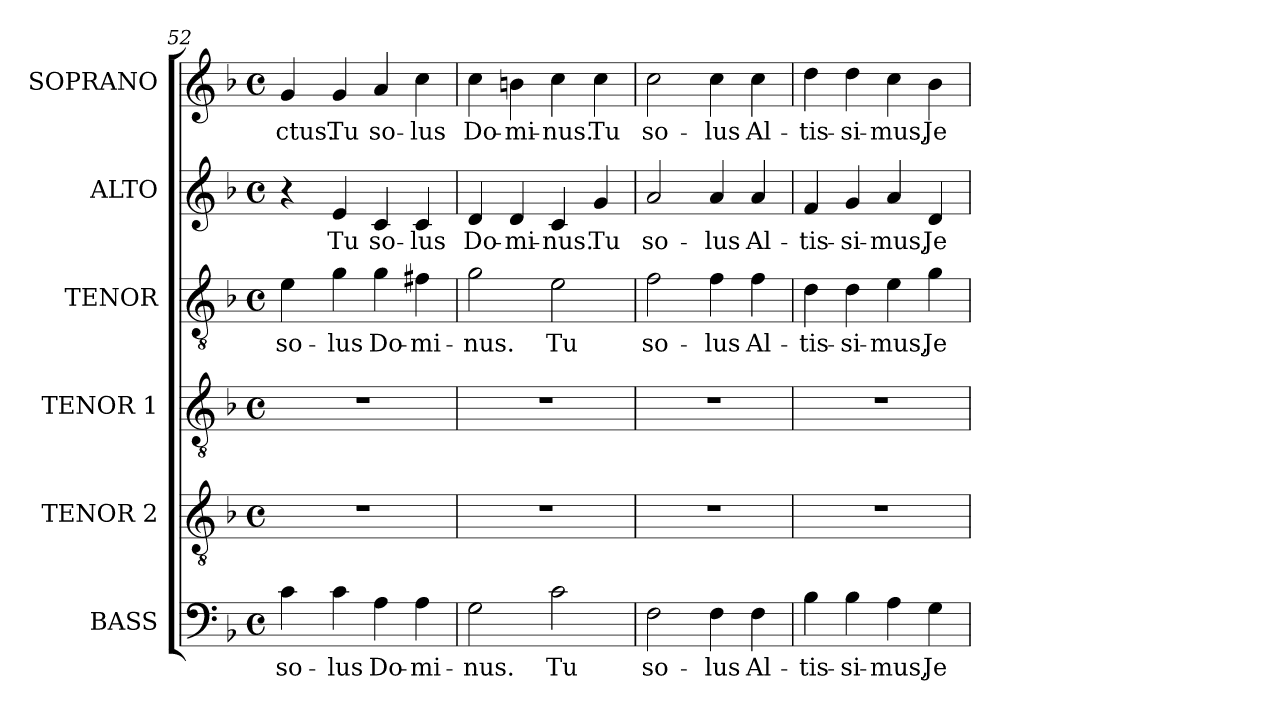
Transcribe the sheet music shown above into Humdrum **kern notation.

**kern	**text	**kern	**kern	**kern	**text	**kern	**text	**kern	**text
*part6	*part6	*part5	*part4	*part3	*part3	*part2	*part2	*part1	*part1
*staff6	*staff6	*staff5	*staff4	*staff3	*staff3	*staff2	*staff2	*staff1	*staff1
*I"BASS	*	*I"TENOR 2	*I"TENOR 1	*I"TENOR	*	*I"ALTO	*	*I"SOPRANO	*
*I'B.	*	*I'T2.	*I'T1.	*I'T.	*	*I'A.	*	*I'S.	*
*clefF4	*	*clefGv2	*clefGv2	*clefGv2	*	*clefG2	*	*clefG2	*
*	*	*ITrd7c12	*ITrd7c12	*ITrd7c12	*	*	*	*	*
*k[b-]	*	*k[b-]	*k[b-]	*k[b-]	*	*k[b-]	*	*k[b-]	*
*F:	*	*F:	*F:	*F:	*	*F:	*	*F:	*
*M4/4	*	*M4/4	*M4/4	*M4/4	*	*M4/4	*	*M4/4	*
*met(c)	*	*met(c)	*met(c)	*met(c)	*	*met(c)	*	*met(c)	*
=52	=52	=52	=52	=52	=52	=52	=52	=52	=52
!	!LO:LY:b:color=#000000	!	!	!	!	!	!	!	!
!	!	!	!	!	!LO:LY:b:color=#000000	!	!	!	!
!	!	!	!	!	!	!	!	!	!LO:LY:b:color=#000000
4ci\	so-	1r	1r	4Ei\	so-	4r	.	4gi/	-ctus.
!	!LO:LY:b:color=#000000	!	!	!	!	!	!	!	!
!	!	!	!	!	!LO:LY:b:color=#000000	!	!	!	!
!	!	!	!	!	!	!	!LO:LY:b:color=#000000	!	!
!	!	!	!	!	!	!	!	!	!LO:LY:b:color=#000000
4ci\	-lus	.	.	4Gi\	-lus	4ei/	Tu	4gi/	Tu
!	!LO:LY:b:color=#000000	!	!	!	!	!	!	!	!
!	!	!	!	!	!LO:LY:b:color=#000000	!	!	!	!
!	!	!	!	!	!	!	!LO:LY:b:color=#000000	!	!
!	!	!	!	!	!	!	!	!	!LO:LY:b:color=#000000
4Ai\	Do-	.	.	4Gi\	Do-	4ci/	so-	4ai/	so-
!	!LO:LY:b:color=#000000	!	!	!	!	!	!	!	!
!	!	!	!	!	!LO:LY:b:color=#000000	!	!	!	!
!	!	!	!	!	!	!	!LO:LY:b:color=#000000	!	!
!	!	!	!	!	!	!	!	!	!LO:LY:b:color=#000000
4Ai\	-mi-	.	.	4F#Xi\	-mi-	4ci/	-lus	4cci\	-lus
=53	=53	=53	=53	=53	=53	=53	=53	=53	=53
!	!LO:LY:b:color=#000000	!	!	!	!	!	!	!	!
!	!	!	!	!	!LO:LY:b:color=#000000	!	!	!	!
!	!	!	!	!	!	!	!LO:LY:b:color=#000000	!	!
!	!	!	!	!	!	!	!	!	!LO:LY:b:color=#000000
2Gi\	-nus.	1r	1r	2Gi\	-nus.	4di/	Do-	4cci\	Do-
!	!	!	!	!	!	!	!LO:LY:b:color=#000000	!	!
!	!	!	!	!	!	!	!	!	!LO:LY:b:color=#000000
.	.	.	.	.	.	4di/	-mi-	4bni\	-mi-
!	!LO:LY:b:color=#000000	!	!	!	!	!	!	!	!
!	!	!	!	!	!LO:LY:b:color=#000000	!	!	!	!
!	!	!	!	!	!	!	!LO:LY:b:color=#000000	!	!
!	!	!	!	!	!	!	!	!	!LO:LY:b:color=#000000
2ci\	Tu	.	.	2Ei\	Tu	4ci/	-nus.	4cci\	-nus.
!	!	!	!	!	!	!	!LO:LY:b:color=#000000	!	!
!	!	!	!	!	!	!	!	!	!LO:LY:b:color=#000000
.	.	.	.	.	.	4gi/	Tu	4cci\	Tu
=54	=54	=54	=54	=54	=54	=54	=54	=54	=54
!	!LO:LY:b:color=#000000	!	!	!	!	!	!	!	!
!	!	!	!	!	!LO:LY:b:color=#000000	!	!	!	!
!	!	!	!	!	!	!	!LO:LY:b:color=#000000	!	!
!	!	!	!	!	!	!	!	!	!LO:LY:b:color=#000000
2Fi\	so-	1r	1r	2Fi\	so-	2ai/	so-	2cci\	so-
!	!LO:LY:b:color=#000000	!	!	!	!	!	!	!	!
!	!	!	!	!	!LO:LY:b:color=#000000	!	!	!	!
!	!	!	!	!	!	!	!LO:LY:b:color=#000000	!	!
!	!	!	!	!	!	!	!	!	!LO:LY:b:color=#000000
4Fi\	-lus	.	.	4Fi\	-lus	4ai/	-lus	4cci\	-lus
!	!LO:LY:b:color=#000000	!	!	!	!	!	!	!	!
!	!	!	!	!	!LO:LY:b:color=#000000	!	!	!	!
!	!	!	!	!	!	!	!LO:LY:b:color=#000000	!	!
!	!	!	!	!	!	!	!	!	!LO:LY:b:color=#000000
4Fi\	Al-	.	.	4Fi\	Al-	4ai/	Al-	4cci\	Al-
=55	=55	=55	=55	=55	=55	=55	=55	=55	=55
!	!LO:LY:b:color=#000000	!	!	!	!	!	!	!	!
!	!	!	!	!	!LO:LY:b:color=#000000	!	!	!	!
!	!	!	!	!	!	!	!LO:LY:b:color=#000000	!	!
!	!	!	!	!	!	!	!	!	!LO:LY:b:color=#000000
4B-i\	-tis-	1r	1r	4Di\	-tis-	4fi/	-tis-	4ddi\	-tis-
!	!LO:LY:b:color=#000000	!	!	!	!	!	!	!	!
!	!	!	!	!	!LO:LY:b:color=#000000	!	!	!	!
!	!	!	!	!	!	!	!LO:LY:b:color=#000000	!	!
!	!	!	!	!	!	!	!	!	!LO:LY:b:color=#000000
4B-i\	-si-	.	.	4Di\	-si-	4gi/	-si-	4ddi\	-si-
!	!LO:LY:b:color=#000000	!	!	!	!	!	!	!	!
!	!	!	!	!	!LO:LY:b:color=#000000	!	!	!	!
!	!	!	!	!	!	!	!LO:LY:b:color=#000000	!	!
!	!	!	!	!	!	!	!	!	!LO:LY:b:color=#000000
4Ai\	-mus,	.	.	4Ei\	-mus,	4ai/	-mus,	4cci\	-mus,
!	!LO:LY:b:color=#000000	!	!	!	!	!	!	!	!
!	!	!	!	!	!LO:LY:b:color=#000000	!	!	!	!
!	!	!	!	!	!	!	!LO:LY:b:color=#000000	!	!
!	!	!	!	!	!	!	!	!	!LO:LY:b:color=#000000
4Gi\	Je-	.	.	4Gi\	Je-	4di/	Je-	4b-i\	Je-
=	=	=	=	=	=	=	=	=	=
*-	*-	*-	*-	*-	*-	*-	*-	*-	*-
